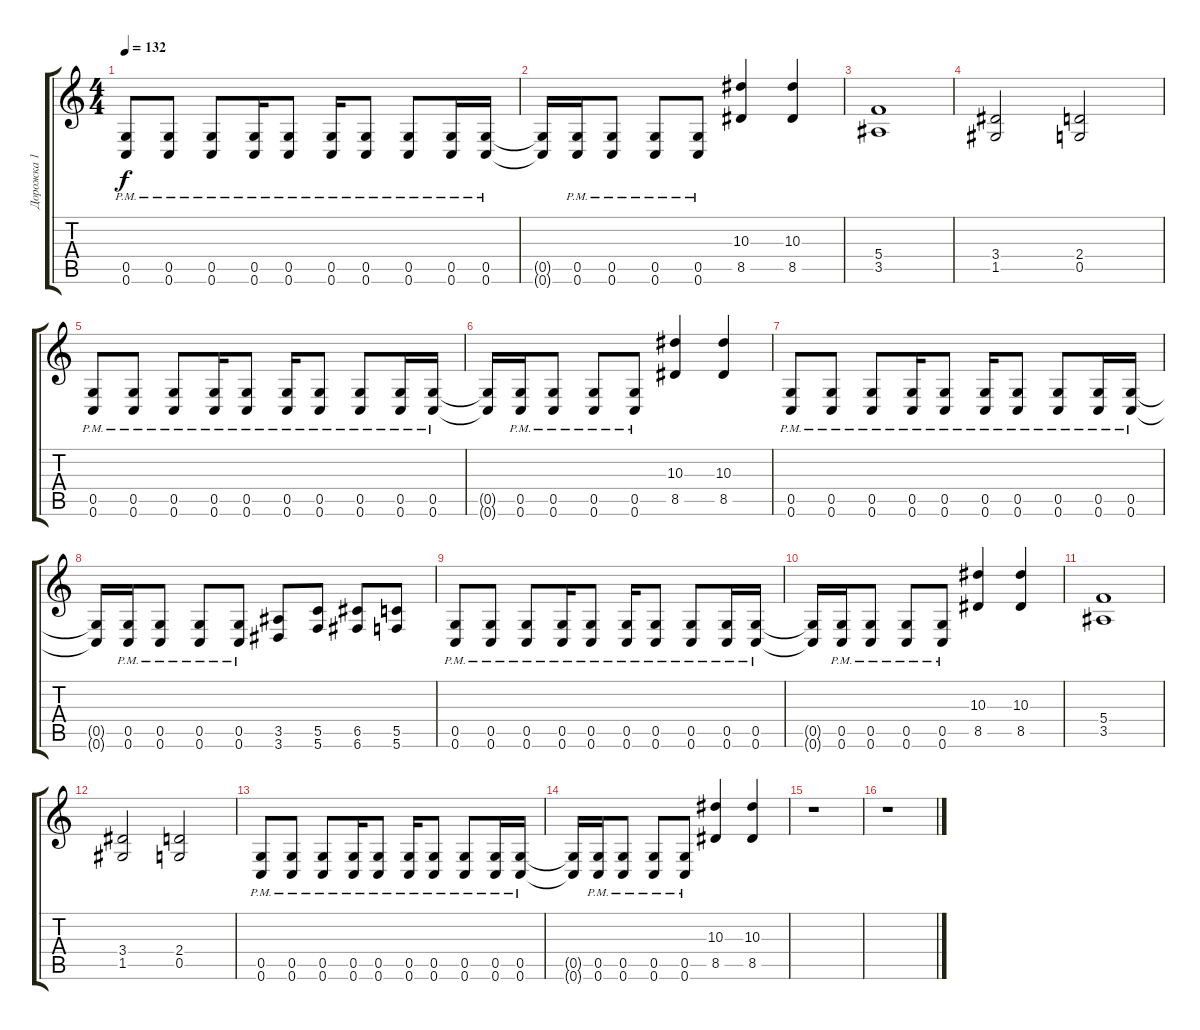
\track ("Дорожка 1" "Дорожка 1") {instrument distortionguitar}
\staff {score tabs}
\tuning (D4 A3 F3 C3 G2 C2) {hide}
\ts (4 4)
\tempo 132
\clef g2
\ks c
(0.5{pm} 0.6{pm}).8{dy f} (0.5{pm} 0.6{pm}).8 (0.5{pm} 0.6{pm}).8 (0.5{pm} 0.6{pm}).16 (0.5{pm} 0.6{pm}).8 (0.5{pm} 0.6{pm}).16 (0.5{pm} 0.6{pm}).8 (0.5{pm} 0.6{pm}).8 (0.5{pm} 0.6{pm}).16 (0.5{pm} 0.6{pm}).16 |
(0.5{t} 0.6{t}).16 (0.5{pm} 0.6{pm}).16 (0.5{pm} 0.6{pm}).8 (0.5{pm} 0.6{pm}).8 (0.5{pm} 0.6{pm}).8 (10.3 8.5).4 (10.3 8.5).4 |
(5.4 3.5).1 |
(3.4 1.5).2 (2.4 0.5).2 |
(0.5{pm} 0.6{pm}).8 (0.5{pm} 0.6{pm}).8 (0.5{pm} 0.6{pm}).8 (0.5{pm} 0.6{pm}).16 (0.5{pm} 0.6{pm}).8 (0.5{pm} 0.6{pm}).16 (0.5{pm} 0.6{pm}).8 (0.5{pm} 0.6{pm}).8 (0.5{pm} 0.6{pm}).16 (0.5{pm} 0.6{pm}).16 |
(0.5{t} 0.6{t}).16 (0.5{pm} 0.6{pm}).16 (0.5{pm} 0.6{pm}).8 (0.5{pm} 0.6{pm}).8 (0.5{pm} 0.6{pm}).8 (10.3 8.5).4 (10.3 8.5).4 |
(0.5{pm} 0.6{pm}).8 (0.5{pm} 0.6{pm}).8 (0.5{pm} 0.6{pm}).8 (0.5{pm} 0.6{pm}).16 (0.5{pm} 0.6{pm}).8 (0.5{pm} 0.6{pm}).16 (0.5{pm} 0.6{pm}).8 (0.5{pm} 0.6{pm}).8 (0.5{pm} 0.6{pm}).16 (0.5{pm} 0.6{pm}).16 |
(0.5{t} 0.6{t}).16 (0.5{pm} 0.6{pm}).16 (0.5{pm} 0.6{pm}).8 (0.5{pm} 0.6{pm}).8 (0.5{pm} 0.6{pm}).8 (3.5 3.6).8 (5.5 5.6).8 (6.5 6.6).8 (5.5 5.6).8 |
(0.5{pm} 0.6{pm}).8 (0.5{pm} 0.6{pm}).8 (0.5{pm} 0.6{pm}).8 (0.5{pm} 0.6{pm}).16 (0.5{pm} 0.6{pm}).8 (0.5{pm} 0.6{pm}).16 (0.5{pm} 0.6{pm}).8 (0.5{pm} 0.6{pm}).8 (0.5{pm} 0.6{pm}).16 (0.5{pm} 0.6{pm}).16 |
(0.5{t} 0.6{t}).16 (0.5{pm} 0.6{pm}).16 (0.5{pm} 0.6{pm}).8 (0.5{pm} 0.6{pm}).8 (0.5{pm} 0.6{pm}).8 (10.3 8.5).4 (10.3 8.5).4 |
(5.4 3.5).1 |
(3.4 1.5).2 (2.4 0.5).2 |
(0.5{pm} 0.6{pm}).8 (0.5{pm} 0.6{pm}).8 (0.5{pm} 0.6{pm}).8 (0.5{pm} 0.6{pm}).16 (0.5{pm} 0.6{pm}).8 (0.5{pm} 0.6{pm}).16 (0.5{pm} 0.6{pm}).8 (0.5{pm} 0.6{pm}).8 (0.5{pm} 0.6{pm}).16 (0.5{pm} 0.6{pm}).16 |
(0.5{t} 0.6{t}).16 (0.5{pm} 0.6{pm}).16 (0.5{pm} 0.6{pm}).8 (0.5{pm} 0.6{pm}).8 (0.5{pm} 0.6{pm}).8 (10.3 8.5).4 (10.3 8.5).4 |
r.1 |
r.1
